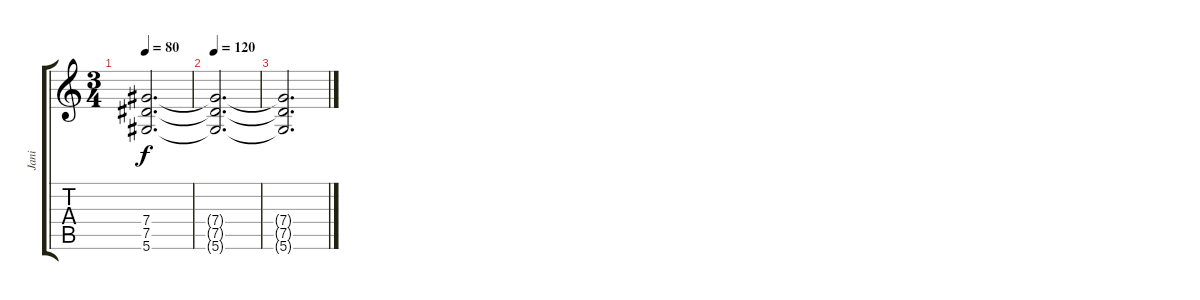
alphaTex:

\track ("Jani" "Jani") {instrument distortionguitar}
\staff {score tabs}
\tuning (Eb4 Bb3 Gb3 Db3 Ab2 Eb2) {hide}
\ts (3 4)
\tempo 80
\clef g2
\ks c
(7.4{t} 7.5{t} 5.6{t}).2{d dy f} |
\tempo 120
(7.4{t} 7.5{t} 5.6{t}).2{d} |
(7.4{t} 7.5{t} 5.6{t}).2{d}
